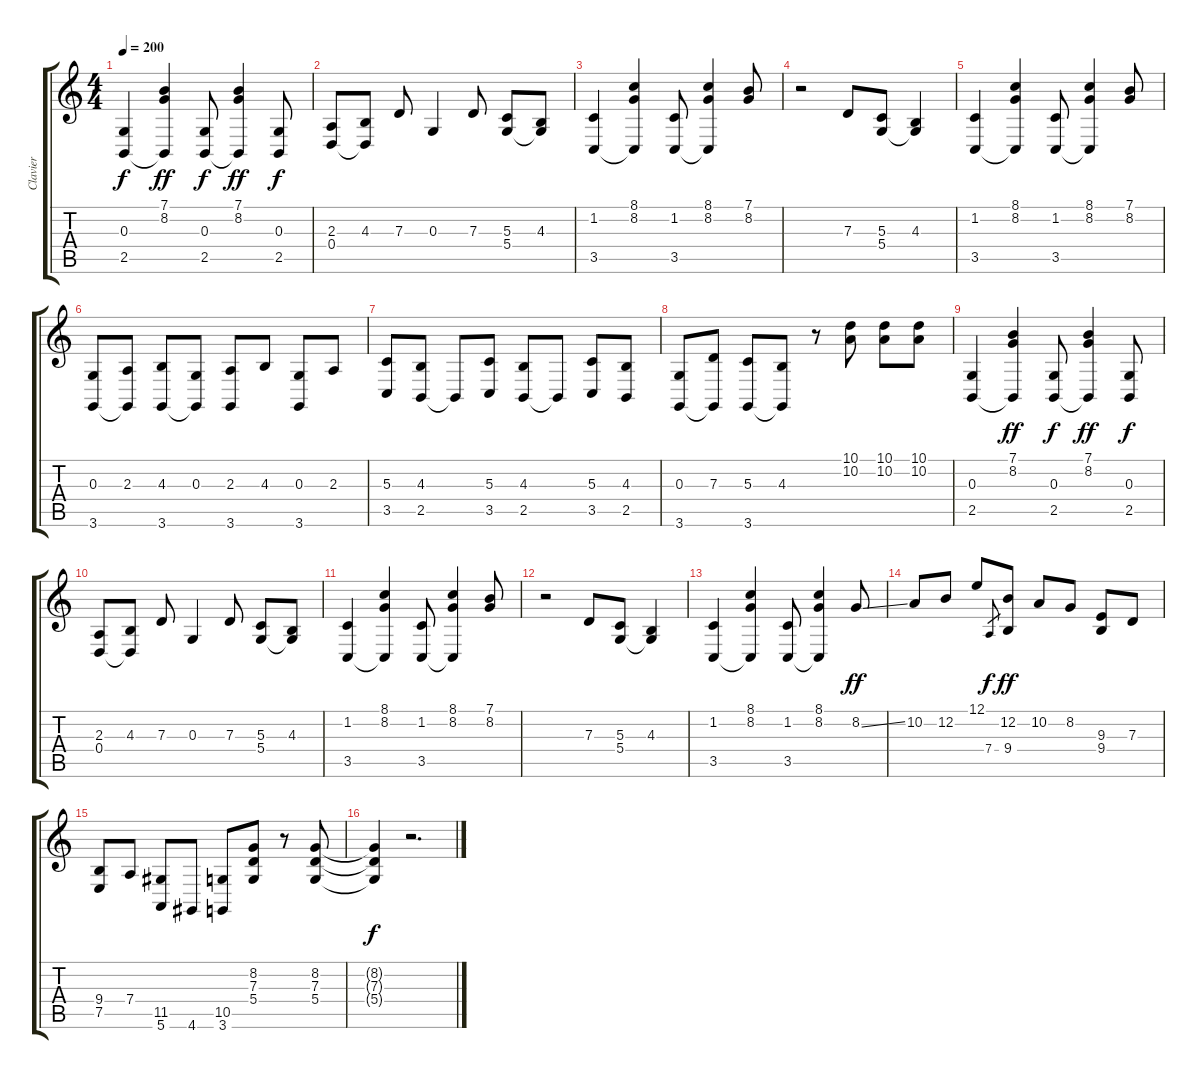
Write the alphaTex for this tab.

\track ("Clavier" "Clavier") {instrument drawbarorgan}
\staff {score tabs}
\tuning (E4 B3 G3 D3 A2 E2) {hide}
\ts (4 4)
\tempo 200
\clef g2
\ks c
(0.3 2.5).4{dy f volume 7 instrument acousticgrandpiano} (7.1 8.2 2.5{t}).4{dy ff} (0.3 2.5).8{dy f} (7.1 8.2 2.5{t}).4{dy ff} (0.3 2.5).8{dy f} |
(2.3 0.4).8 (4.3 0.4{t}).8 7.3.8 0.3.4 7.3.8 (5.3 5.4).8 (4.3 5.4{t}).8 |
(1.2 3.5).4 (8.1 8.2 3.5{t}).4 (1.2 3.5).8 (8.1 8.2 3.5{t}).4 (7.1 8.2).8 |
r.2 7.3.8 (5.3 5.4).8 (4.3 5.4{t}).4 |
(1.2 3.5).4 (8.1 8.2 3.5{t}).4 (1.2 3.5).8 (8.1 8.2 3.5{t}).4 (7.1 8.2).8 |
(0.3 3.6).8 (2.3 3.6{t}).8 (4.3 3.6).8 (0.3 3.6{t}).8 (2.3 3.6).8 4.3.8 (0.3 3.6).8 2.3.8 |
(5.3 3.5).8 (4.3 2.5).8 2.5{t}.8 (5.3 3.5).8 (4.3 2.5).8 2.5{t}.8 (5.3 3.5).8 (4.3 2.5).8 |
(0.3 3.6).8 (7.3 3.6{t}).8 (5.3 3.6).8 (4.3 3.6{t}).8 r.8 (10.1 10.2).8 (10.1 10.2).8 (10.1 10.2).8 |
(0.3 2.5).4 (7.1 8.2 2.5{t}).4{dy ff} (0.3 2.5).8{dy f} (7.1 8.2 2.5{t}).4{dy ff} (0.3 2.5).8{dy f} |
(2.3 0.4).8 (4.3 0.4{t}).8 7.3.8 0.3.4 7.3.8 (5.3 5.4).8 (4.3 5.4{t}).8 |
(1.2 3.5).4 (8.1 8.2 3.5{t}).4 (1.2 3.5).8 (8.1 8.2 3.5{t}).4 (7.1 8.2).8 |
r.2 7.3.8 (5.3 5.4).8 (4.3 5.4{t}).4 |
(1.2 3.5).4 (8.1 8.2 3.5{t}).4 (1.2 3.5).8 (8.1 8.2 3.5{t}).4 8.2{ss}.8{dy ff} |
10.2.8 12.2.8 12.1.8 7.4.8{gr dy f} (12.2 9.4).8{dy ff} 10.2.8 8.2.8 (9.3 9.4).8 7.3.8 |
(9.4 7.5).8 7.4.8 (11.5 5.6).8 4.6.8 (10.5 3.6).8 (8.2 7.3 5.4).8 r.8 (8.2 7.3 5.4).8 |
(8.2{t} 7.3{t} 5.4{t}).4{dy f} r.2{d}
